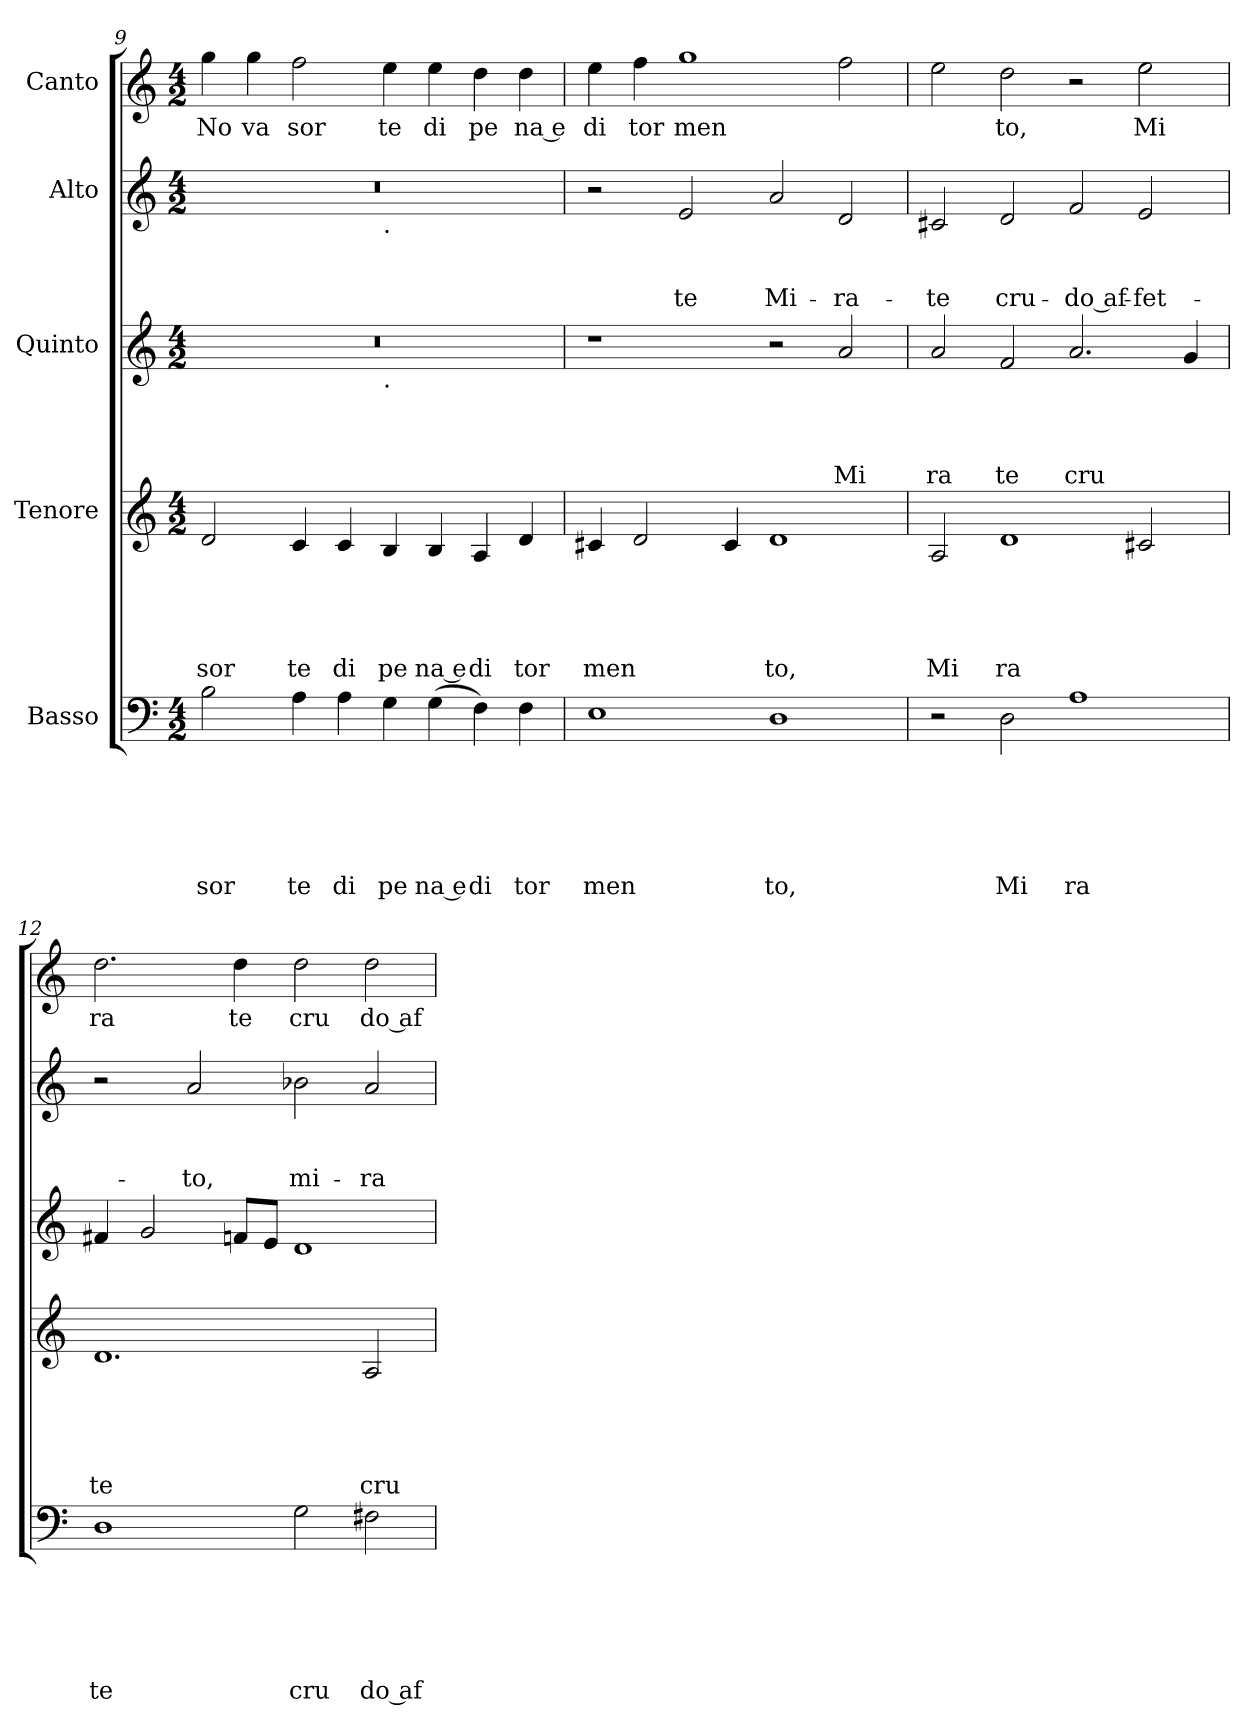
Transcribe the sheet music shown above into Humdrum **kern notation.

**kern	**text	**text	**text	**text	**text	**text	**kern	**text	**text	**text	**text	**text	**kern	**text	**text	**text	**text	**kern	**text	**text	**text	**kern	**text
*part5	*part5	*part5	*part5	*part5	*part5	*part5	*part4	*part4	*part4	*part4	*part4	*part4	*part3	*part3	*part3	*part3	*part3	*part2	*part2	*part2	*part2	*part1	*part1
*staff5	*staff5	*staff5	*staff5	*staff5	*staff5	*staff5	*staff4	*staff4	*staff4	*staff4	*staff4	*staff4	*staff3	*staff3	*staff3	*staff3	*staff3	*staff2	*staff2	*staff2	*staff2	*staff1	*staff1
*I"Basso	*	*	*	*	*	*	*I"Tenore	*	*	*	*	*	*I"Quinto	*	*	*	*	*I"Alto	*	*	*	*I"Canto	*
*clefF4	*	*	*	*	*	*	*clefG2	*	*	*	*	*	*clefG2	*	*	*	*	*clefG2	*	*	*	*clefG2	*
*k[]	*	*	*	*	*	*	*k[]	*	*	*	*	*	*k[]	*	*	*	*	*k[]	*	*	*	*k[]	*
*C:	*	*	*	*	*	*	*C:	*	*	*	*	*	*C:	*	*	*	*	*C:	*	*	*	*C:	*
*M4/2	*	*	*	*	*	*	*M4/2	*	*	*	*	*	*M4/2	*	*	*	*	*M4/2	*	*	*	*M4/2	*
=9	=9	=9	=9	=9	=9	=9	=9	=9	=9	=9	=9	=9	=9	=9	=9	=9	=9	=9	=9	=9	=9	=9	=9
!	!	!	!	!	!	!LO:LY:b	!	!	!	!	!	!LO:LY:b	!	!	!	!	!	!	!	!	!	!	!LO:LY:b
*	*	*	*	*	*	*	*	*	*	*	*	*	*^	*	*	*	*	*^	*	*	*	*	*
2B\	.	.	.	.	.	sor	2d/	.	.	.	.	sor	0r	1ryy	.	.	.	.	0r	1ryy	.	.	.	4gg\	No
!	!	!	!	!	!	!	!	!	!	!	!	!	!	!	!	!	!	!	!	!	!	!	!	!	!LO:LY:b
.	.	.	.	.	.	.	.	.	.	.	.	.	.	.	.	.	.	.	.	.	.	.	.	4gg\	va
!	!	!	!	!	!	!LO:LY:b	!	!	!	!	!	!LO:LY:b	!	!	!	!	!	!	!	!	!	!	!	!	!LO:LY:b
4A\	.	.	.	.	.	te	4c/	.	.	.	.	te	.	.	.	.	.	.	.	.	.	.	.	2ff\	sor
!	!	!	!	!	!	!LO:LY:b	!	!	!	!	!	!LO:LY:b	!	!	!	!	!	!	!	!	!	!	!	!	!
4A\	.	.	.	.	.	di	4c/	.	.	.	.	di	.	.	.	.	.	.	.	.	.	.	.	.	.
!	!	!	!	!	!	!	!	!	!	!	!	!	!	!	!	!	!	!	!	!LO:TX:b:t=.	!	!	!	!	!
!	!	!	!	!	!	!	!	!	!	!	!	!	!	!LO:TX:b:t=.	!	!	!	!	!	!	!	!	!	!	!
!	!	!	!	!	!	!LO:LY:b	!	!	!	!	!	!LO:LY:b	!	!	!	!	!	!	!	!	!	!	!	!	!LO:LY:b
4G\	.	.	.	.	.	pe	4B/	.	.	.	.	pe	.	1ryy	.	.	.	.	.	1ryy	.	.	.	4ee\	te
!	!	!	!	!	!	!LO:LY:b:rj	!	!	!	!	!	!LO:LY:b:rj	!	!	!	!	!	!	!	!	!	!	!	!	!LO:LY:b
(<4G\	.	.	.	.	.	na e	4B/	.	.	.	.	na e	.	.	.	.	.	.	.	.	.	.	.	4ee\	di
!	!	!	!	!	!	!LO:LY:b	!	!	!	!	!	!LO:LY:b	!	!	!	!	!	!	!	!	!	!	!	!	!LO:LY:b
4F\)	.	.	.	.	.	di	4A/	.	.	.	.	di	.	.	.	.	.	.	.	.	.	.	.	4dd\	pe
!	!	!	!	!	!	!LO:LY:b	!	!	!	!	!	!LO:LY:b	!	!	!	!	!	!	!	!	!	!	!	!	!LO:LY:b:rj
4F\	.	.	.	.	.	tor	4d/	.	.	.	.	tor	.	.	.	.	.	.	.	.	.	.	.	4dd\	na e
=10	=10	=10	=10	=10	=10	=10	=10	=10	=10	=10	=10	=10	=10	=10	=10	=10	=10	=10	=10	=10	=10	=10	=10	=10	=10
!	!	!	!	!	!	!LO:LY:b	!	!	!	!	!	!LO:LY:b	!	!	!	!	!	!	!	!	!	!	!	!	!LO:LY:b
*	*	*	*	*	*	*	*	*	*	*	*	*	*v	*v	*	*	*	*	*	*	*	*	*	*	*
*	*	*	*	*	*	*	*	*	*	*	*	*	*	*	*	*	*	*v	*v	*	*	*	*	*
1E	.	.	.	.	.	men	4c#X/	.	.	.	.	men	1r	.	.	.	.	2r	.	.	.	4ee\	di
!	!	!	!	!	!	!	!	!	!	!	!	!	!	!	!	!	!	!	!	!	!	!	!LO:LY:b
.	.	.	.	.	.	.	2d/	.	.	.	.	.	.	.	.	.	.	.	.	.	.	4ff\	tor
!	!	!	!	!	!	!	!	!	!	!	!	!	!	!	!	!	!	!	!	!	!LO:LY:b	!	!LO:LY:b
.	.	.	.	.	.	.	.	.	.	.	.	.	.	.	.	.	.	2e/	.	.	-te	1gg	men
.	.	.	.	.	.	.	4c#/	.	.	.	.	.	.	.	.	.	.	.	.	.	.	.	.
!	!	!	!	!	!	!LO:LY:b	!	!	!	!	!	!LO:LY:b	!	!	!	!	!	!	!	!	!LO:LY:b	!	!
1D	.	.	.	.	.	to,	1d	.	.	.	.	to,	2r	.	.	.	.	2a/	.	.	Mi-	.	.
!	!	!	!	!	!	!	!	!	!	!	!	!	!	!	!	!	!LO:LY:b	!	!	!	!LO:LY:b	!	!
.	.	.	.	.	.	.	.	.	.	.	.	.	2a/	.	.	.	Mi	2d/	.	.	-ra-	2ff\	.
=11	=11	=11	=11	=11	=11	=11	=11	=11	=11	=11	=11	=11	=11	=11	=11	=11	=11	=11	=11	=11	=11	=11	=11
!	!	!	!	!	!	!	!	!	!	!	!	!LO:LY:b	!	!	!	!	!LO:LY:b	!	!	!	!LO:LY:b	!	!
2r	.	.	.	.	.	.	2A/	.	.	.	.	Mi	2a/	.	.	.	ra	2c#X/	.	.	-te	2ee\	.
!	!	!	!	!	!	!LO:LY:b	!	!	!	!	!	!LO:LY:b	!	!	!	!	!LO:LY:b	!	!	!	!LO:LY:b	!	!LO:LY:b
2D\	.	.	.	.	.	Mi	1d	.	.	.	.	ra	2f/	.	.	.	te	2d/	.	.	cru-	2dd\	to,
!	!	!	!	!	!	!LO:LY:b	!	!	!	!	!	!	!	!	!	!	!LO:LY:b	!	!	!	!LO:LY:b:rj	!	!
1A	.	.	.	.	.	ra	.	.	.	.	.	.	2.a/	.	.	.	cru	2f/	.	.	-do af-	2r	.
!	!	!	!	!	!	!	!	!	!	!	!	!	!	!	!	!	!	!	!	!	!LO:LY:b	!	!LO:LY:b
.	.	.	.	.	.	.	2c#X/	.	.	.	.	.	.	.	.	.	.	2e/	.	.	-fet-	2ee\	Mi
.	.	.	.	.	.	.	.	.	.	.	.	.	4g/	.	.	.	.	.	.	.	.	.	.
=12	=12	=12	=12	=12	=12	=12	=12	=12	=12	=12	=12	=12	=12	=12	=12	=12	=12	=12	=12	=12	=12	=12	=12
!	!	!	!	!	!	!LO:LY:b	!	!	!	!	!	!LO:LY:b	!	!	!	!	!	!	!	!	!	!	!LO:LY:b
1D	.	.	.	.	.	te	1.d	.	.	.	.	te	4f#X/	.	.	.	.	2r	.	.	.	2.dd\	ra
.	.	.	.	.	.	.	.	.	.	.	.	.	2g/	.	.	.	.	.	.	.	.	.	.
!	!	!	!	!	!	!	!	!	!	!	!	!	!	!	!	!	!	!	!	!	!LO:LY:b	!	!
.	.	.	.	.	.	.	.	.	.	.	.	.	.	.	.	.	.	2a/	.	.	-to,	.	.
!	!	!	!	!	!	!	!	!	!	!	!	!	!	!	!	!	!	!	!	!	!	!	!LO:LY:b
.	.	.	.	.	.	.	.	.	.	.	.	.	8fn/L	.	.	.	.	.	.	.	.	4dd\	te
.	.	.	.	.	.	.	.	.	.	.	.	.	8e/J	.	.	.	.	.	.	.	.	.	.
!	!	!	!	!	!	!LO:LY:b	!	!	!	!	!	!	!	!	!	!	!	!	!	!	!LO:LY:b	!	!LO:LY:b
2G\	.	.	.	.	.	cru	.	.	.	.	.	.	1d	.	.	.	.	2b-X\	.	.	mi-	2dd\	cru
!	!	!	!	!	!	!LO:LY:b:rj	!	!	!	!	!	!LO:LY:b	!	!	!	!	!	!	!	!	!LO:LY:b	!	!LO:LY:b:rj
2F#X\	.	.	.	.	.	do af	2A/	.	.	.	.	cru	.	.	.	.	.	2a/	.	.	-ra-	2dd\	do af
=	=	=	=	=	=	=	=	=	=	=	=	=	=	=	=	=	=	=	=	=	=	=	=
*-	*-	*-	*-	*-	*-	*-	*-	*-	*-	*-	*-	*-	*-	*-	*-	*-	*-	*-	*-	*-	*-	*-	*-
